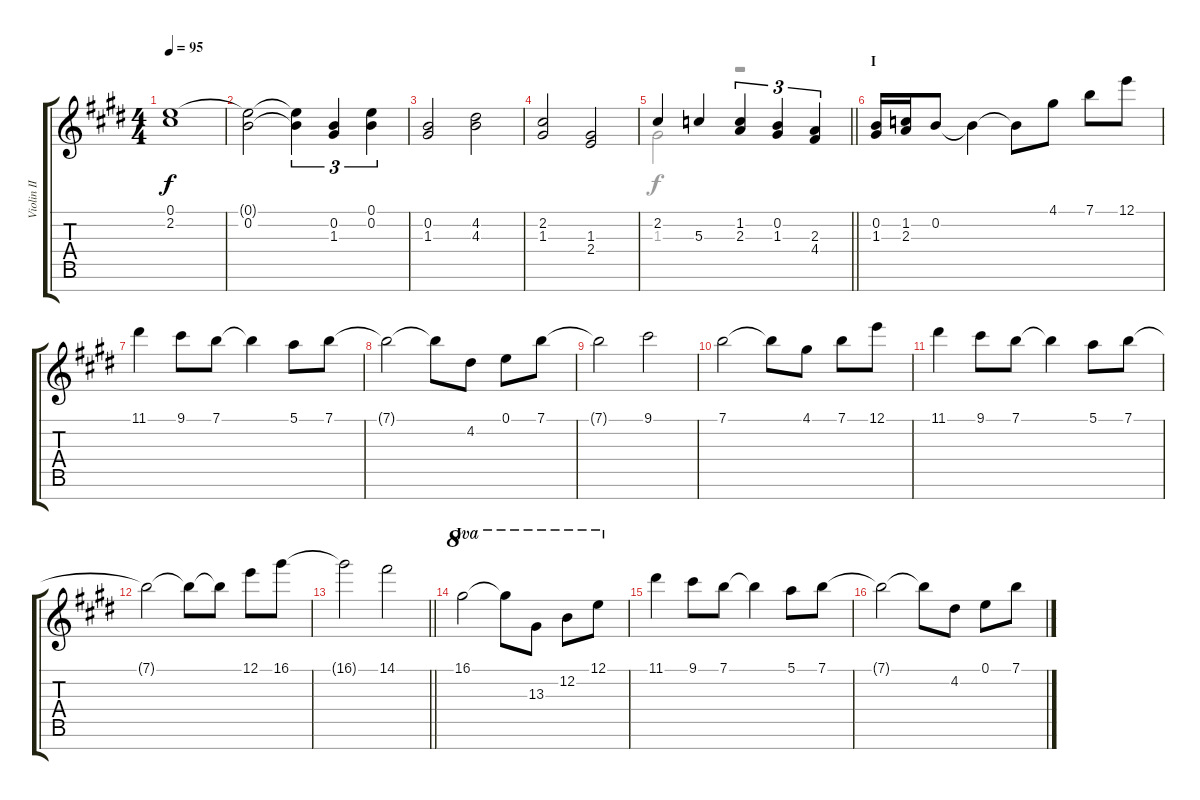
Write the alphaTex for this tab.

\track ("Violin II" "Violin II") {instrument stringensemble1}
\staff {score tabs}
\tuning (E5 B4 G4 D4 A3 E3 B2) {hide}
\voice
\ts (4 4)
\tempo 95
\clef g2
\ks e
(0.1 2.2).1{dy f} |
(0.1{t} 0.2).2 (0.1{t} 0.2{t}).4{tu (3 2)} (0.2 1.3).4{tu (3 2)} (0.1 0.2).4{tu (3 2)} |
(0.2 1.3).2 (4.2 4.3).2 |
(2.2 1.3).2 (1.3 2.4).2 |
\barLineRight lightlight
2.2.4 5.3.4 (1.2 2.3).4{tu (3 2)} (0.2 1.3).4{tu (3 2)} (2.3 4.4).4{tu (3 2)} |
\section ("" "I")
(0.2 1.3).16 (1.2 2.3).16 0.2.8 0.2{t}.4 0.2{t}.8 4.1.8 7.1.8 12.1.8 |
11.1.4 9.1.8 7.1.8 7.1{t}.4 5.1.8 7.1.8 |
7.1{t}.2 7.1{t}.8 4.2.8 0.1.8 7.1.8 |
7.1{t}.2 9.1.2 |
7.1.2 7.1{t}.8 4.1.8 7.1.8 12.1.8 |
11.1.4 9.1.8 7.1.8 7.1{t}.4 5.1.8 7.1.8 |
7.1{t}.2 7.1{t}.8 7.1{t}.8 12.1.8 16.1.8 |
\barLineRight lightlight
16.1{t}.2 14.1.2 |
\section ("" "J")
16.1.2{ot 8va} 16.1{t}.8{ot 8va} 13.3.8{ot 8va} 12.2.8{ot 8va} 12.1.8{ot 8va} |
11.1.4 9.1.8 7.1.8 7.1{t}.4 5.1.8 7.1.8 |
7.1{t}.2 7.1{t}.8 4.2.8 0.1.8 7.1.8
\voice
\clef g2
\ottava regular
\simile none
\ks e
|
|
|
|
\barLineRight lightlight
1.3.2 r.2 |
|
|
|
|
|
|
|
\barLineRight lightlight
|
|
|
